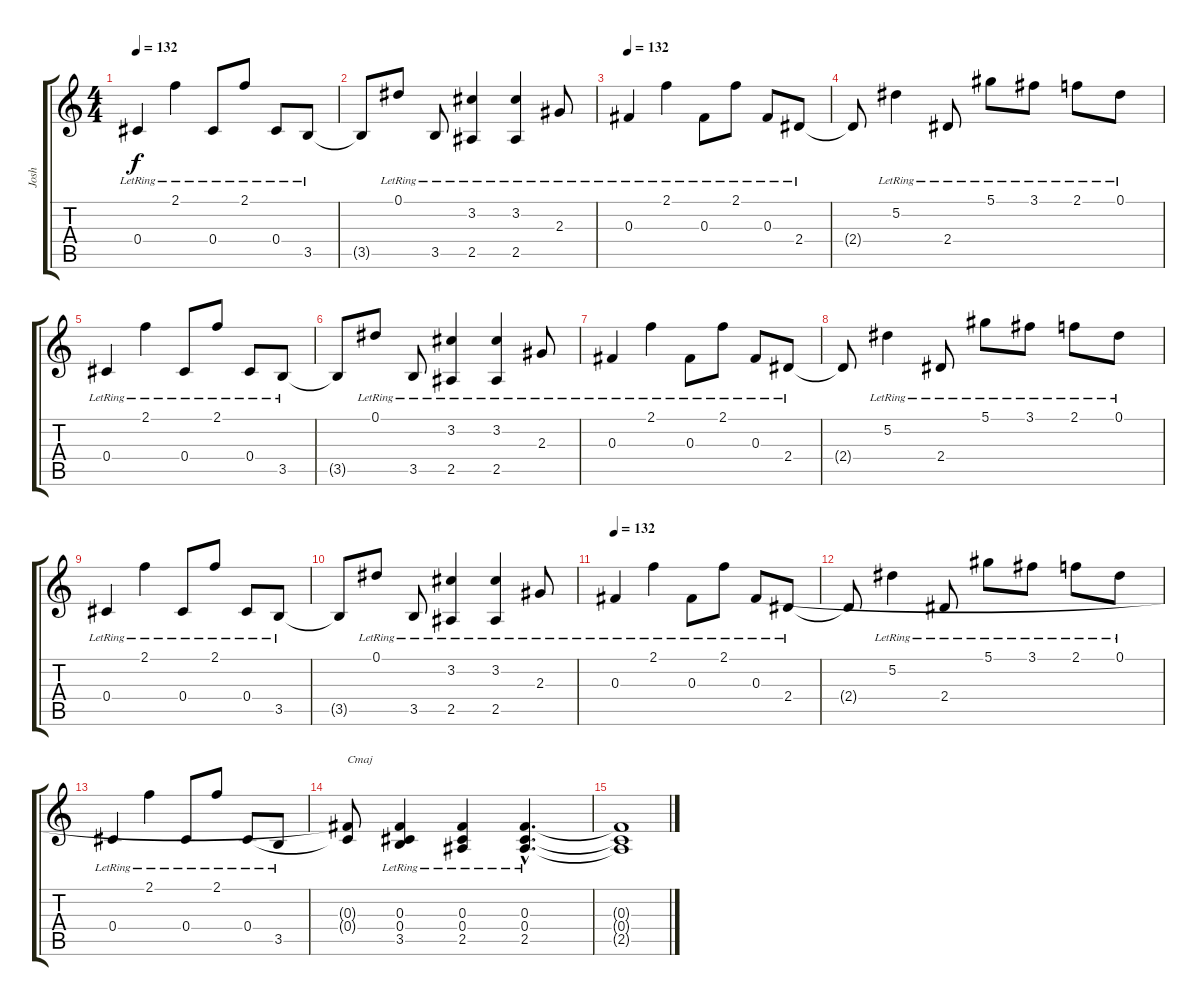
\track ("Josh" "Josh") {instrument distortionguitar}
\staff {score tabs}
\tuning (Eb4 Bb3 Gb3 Db3 Ab2 Eb2) {hide}
\ts (4 4)
\tempo 132
\clef g2
\ks c
0.4{lr}.4{dy f} 2.1{lr}.4 0.4{lr}.8 2.1{lr}.8 0.4{lr}.8 3.5{lr}.8 |
3.5{t}.8 0.1{lr}.8 3.5{lr}.8 (3.2{lr} 2.5{lr}).4 (3.2{lr} 2.5{lr}).4 2.3{lr}.8 |
\tempo 132
0.3{lr}.4 2.1{lr}.4 0.3{lr}.8 2.1{lr}.8 0.3{lr}.8 2.4{lr}.8 |
2.4{t}.8 5.2{lr}.4 2.4{lr}.8 5.1{lr}.8 3.1{lr}.8 2.1{lr}.8 0.1{lr}.8 |
0.4{lr}.4 2.1{lr}.4 0.4{lr}.8 2.1{lr}.8 0.4{lr}.8 3.5{lr}.8 |
3.5{t}.8 0.1{lr}.8 3.5{lr}.8 (3.2{lr} 2.5{lr}).4 (3.2{lr} 2.5{lr}).4 2.3{lr}.8 |
0.3{lr}.4 2.1{lr}.4 0.3{lr}.8 2.1{lr}.8 0.3{lr}.8 2.4{lr}.8 |
2.4{t}.8 5.2{lr}.4 2.4{lr}.8 5.1{lr}.8 3.1{lr}.8 2.1{lr}.8 0.1{lr}.8 |
0.4{lr}.4 2.1{lr}.4 0.4{lr}.8 2.1{lr}.8 0.4{lr}.8 3.5{lr}.8 |
3.5{t}.8 0.1{lr}.8 3.5{lr}.8 (3.2{lr} 2.5{lr}).4 (3.2{lr} 2.5{lr}).4 2.3{lr}.8 |
\tempo 132
0.3{lr}.4 2.1{lr}.4 0.3{lr}.8 2.1{lr}.8 0.3{lr}.8 2.4{lr}.8 |
2.4{t}.8 5.2{lr}.4 2.4{lr}.8 5.1{lr}.8 3.1{lr}.8 2.1{lr}.8 0.1{lr}.8 |
0.4{lr}.4 2.1{lr}.4 0.4{lr}.8 2.1{lr}.8 0.4{lr}.8 3.5{lr}.8 |
(0.3{t} 0.4{t}).8{txt "Cmaj"} (0.3{lr} 0.4{lr} 3.5{lr}).4 (0.3{lr} 0.4{lr} 2.5{lr}).4 (0.3{hac lr} 0.4{hac lr} 2.5{hac lr}).4{d} |
(0.3{t} 0.4{t} 2.5{t}).1
